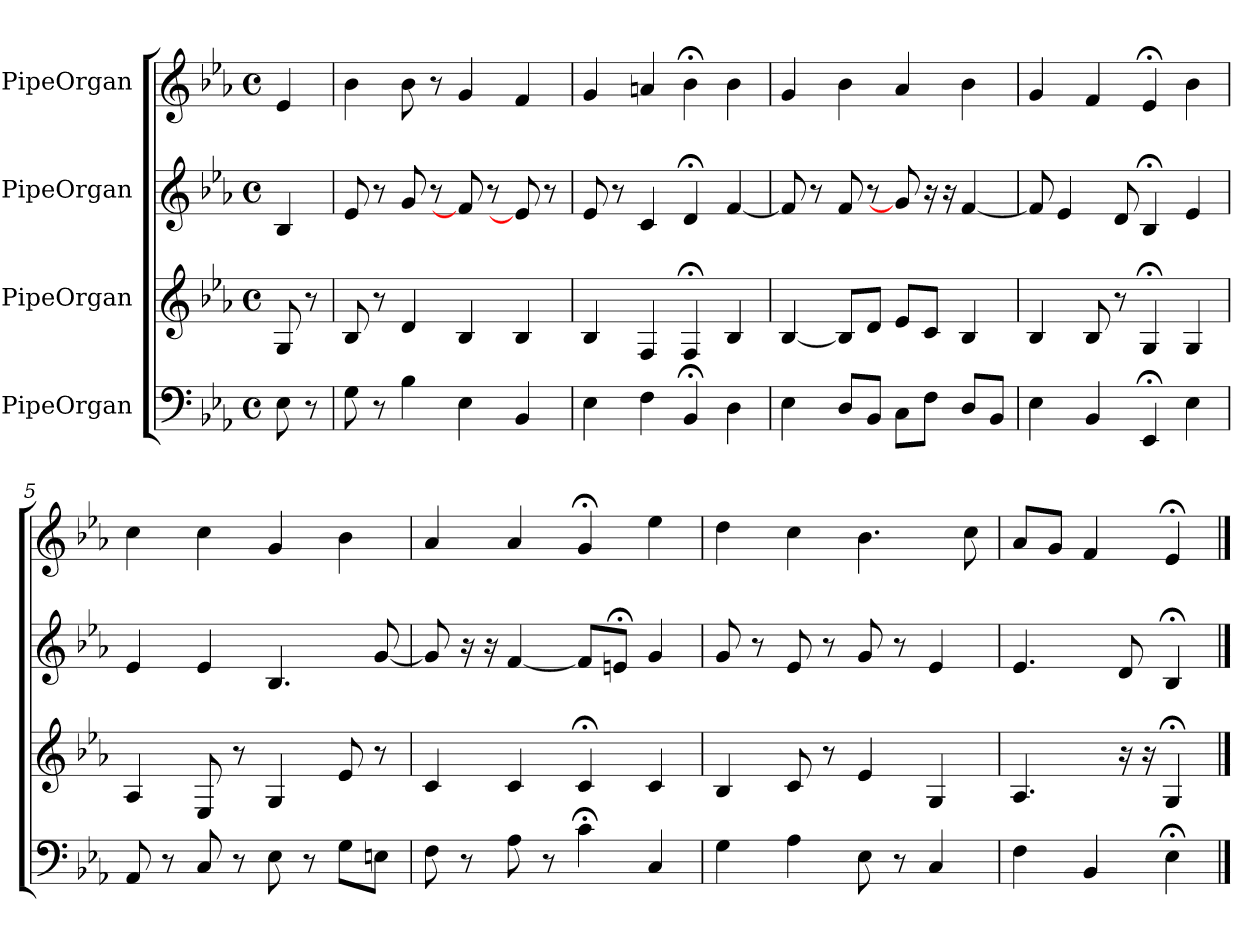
**kern	**kern	**kern	**kern
*part4	*part3	*part2	*part1
*staff4	*staff3	*staff2	*staff1
*I"PipeOrgan	*I"PipeOrgan	*I"PipeOrgan	*I"PipeOrgan
*k[b-e-a-]	*k[b-e-a-]	*k[b-e-a-]	*k[b-e-a-]
*E-:	*E-:	*E-:	*E-:
*M4/4	*M4/4	*M4/4	*M4/4
*met(c)	*met(c)	*met(c)	*met(c)
*MM60	*MM60	*MM60	*MM60
=	=	=	=
8E-	8G	4B-	4e-
8r	8r	.	.
=1	=1	=1	=1
8G	8B-	8e-	4b-
8r	8r	8r	.
4B-	4d	8g	8b-
.	.	8r	8r
4E-	4B-	8f]	4g
.	.	8r	.
4BB-	4B-	8e-]	4f
.	.	8r	.
=2	=2	=2	=2
4E-	4B-	8e-	4g
.	.	8r	.
4F	4F	4c	4an
4BB-;<	4F;<	4d;<	4b-;<
4D	4B-	[4f	4b-
=3	=3	=3	=3
4E-	[4B-	8f]	4g
.	.	8r	.
8DL	8B-L]	8f	4b-
8BB-J	8dJ	8r	.
8CL	8e-L	8g]	4a-
8FJ	8cJ	16r	.
.	.	16r	.
8DL	4B-	[4f	4b-
8BB-J	.	.	.
=4	=4	=4	=4
4E-	4B-	8f]	4g
.	.	4e-	.
4BB-	8B-	.	4f
.	8r	8d	.
4EE-;<	4G;<	4B-;<	4e-;<
4E-	4G	4e-	4b-
=5	=5	=5	=5
8AA-	4A-	4e-	4cc
8r	.	.	.
8C	8E-	4e-	4cc
8r	8r	.	.
8E-	4G	4.B-	4g
8r	.	.	.
8GL	8e-	.	4b-
8EnJ	8r	[8g	.
=6	=6	=6	=6
8F	4c	8g]	4a-
8r	.	16r	.
.	.	16r	.
8A-	4c	[4f	4a-
8r	.	.	.
4c;<	4c;<	8fL]	4g;<
.	.	8en;<J	.
4C	4c	4g	4ee-
=7	=7	=7	=7
4G	4B-	8g	4dd
.	.	8r	.
4A-	8c	8e-	4cc
.	8r	8r	.
8E-	4e-	8g	4.b-
8r	.	8r	.
4C	4G	4e-	.
.	.	.	8cc
=8	=8	=8	=8
4F	4.A-	4.e-	8a-L
.	.	.	8gJ
4BB-	.	.	4f
.	16r	8d	.
.	16r	.	.
4E-;<	4G;<	4B-;<	4e-;<
==	==	==	==
*-	*-	*-	*-
